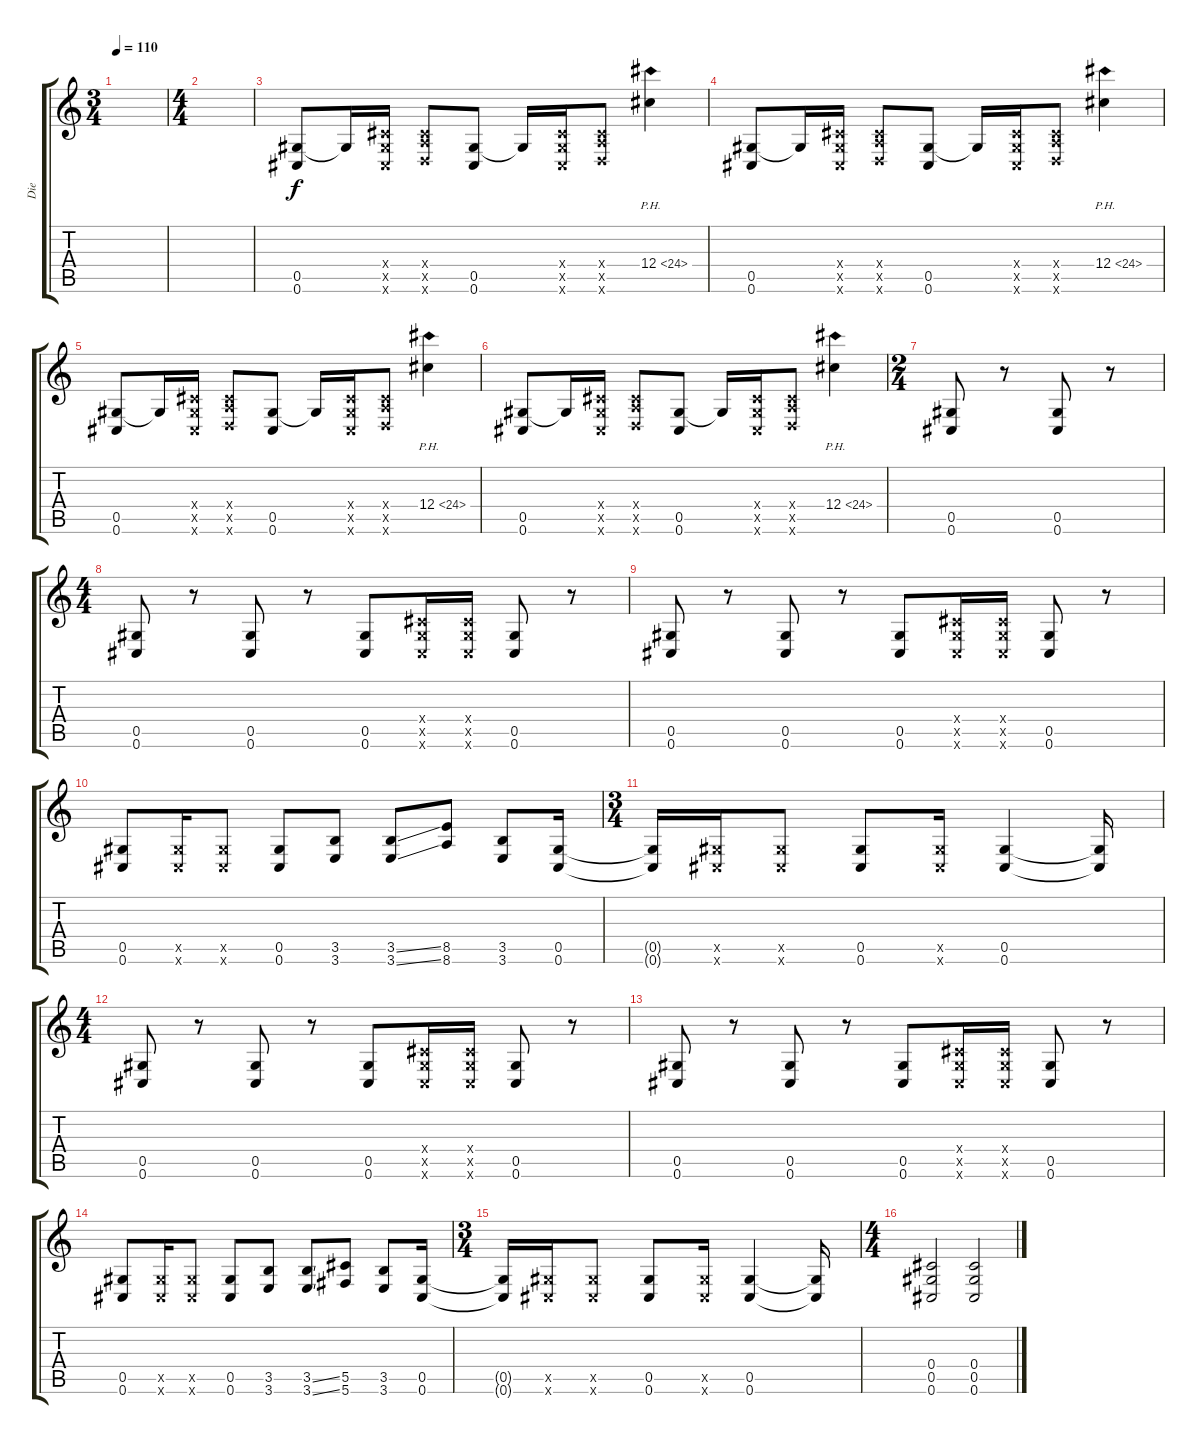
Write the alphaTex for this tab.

\track ("Die" "Die") {instrument distortionguitar}
\staff {score tabs}
\tuning (Eb4 Bb3 Gb3 Db3 Ab2 Db2) {hide}
\ts (3 4)
\tempo 110
\clef g2
\ks c
|
\ts (4 4)
|
(0.5 0.6).8 0.5{t}.16 (0.4{x} 0.5{x} 0.6{x}).16 (0.4{x} 1.5{x} 1.6{x}).8 (0.5 0.6).8 0.5{t}.16 (0.4{x} 0.5{x} 0.6{x}).16 (0.4{x} 1.5{x} 1.6{x}).8 12.4{ph 12}.4 |
(0.5 0.6).8 0.5{t}.16 (0.4{x} 0.5{x} 0.6{x}).16 (0.4{x} 1.5{x} 1.6{x}).8 (0.5 0.6).8 0.5{t}.16 (0.4{x} 0.5{x} 0.6{x}).16 (0.4{x} 1.5{x} 1.6{x}).8 12.4{ph 12}.4 |
(0.5 0.6).8 0.5{t}.16 (0.4{x} 0.5{x} 0.6{x}).16 (0.4{x} 1.5{x} 1.6{x}).8 (0.5 0.6).8 0.5{t}.16 (0.4{x} 0.5{x} 0.6{x}).16 (0.4{x} 1.5{x} 1.6{x}).8 12.4{ph 12}.4 |
(0.5 0.6).8 0.5{t}.16 (0.4{x} 0.5{x} 0.6{x}).16 (0.4{x} 1.5{x} 1.6{x}).8 (0.5 0.6).8 0.5{t}.16 (0.4{x} 0.5{x} 0.6{x}).16 (0.4{x} 1.5{x} 1.6{x}).8 12.4{ph 12}.4 |
\ts (2 4)
(0.5 0.6).8{volume 12 balance 16 instrument distortionguitar} r.8 (0.5 0.6).8 r.8 |
\ts (4 4)
(0.5 0.6).8 r.8 (0.5 0.6).8 r.8 (0.5 0.6).8 (0.4{x} 0.5{x} 0.6{x}).16 (0.4{x} 0.5{x} 0.6{x}).16 (0.5 0.6).8 r.8 |
(0.5 0.6).8 r.8 (0.5 0.6).8 r.8 (0.5 0.6).8 (0.4{x} 0.5{x} 0.6{x}).16 (0.4{x} 0.5{x} 0.6{x}).16 (0.5 0.6).8 r.8 |
(0.5 0.6).8 (0.5{x} 0.6{x}).16 (0.5{x} 0.6{x}).8 (0.5 0.6).8 (3.5 3.6).8 (3.5{ss} 3.6{ss}).8 (8.5 8.6).8 (3.5 3.6).8 (0.5 0.6).16 |
\ts (3 4)
(0.5{t} 0.6{t}).16 (0.5{x} 0.6{x}).16 (0.5{x} 0.6{x}).8 (0.5 0.6).8 (0.5{x} 0.6{x}).16 (0.5 0.6).4 (0.5{t} 0.6{t}).16 |
\ts (4 4)
(0.5 0.6).8 r.8 (0.5 0.6).8 r.8 (0.5 0.6).8 (0.4{x} 0.5{x} 0.6{x}).16 (0.4{x} 0.5{x} 0.6{x}).16 (0.5 0.6).8 r.8 |
(0.5 0.6).8 r.8 (0.5 0.6).8 r.8 (0.5 0.6).8 (0.4{x} 0.5{x} 0.6{x}).16 (0.4{x} 0.5{x} 0.6{x}).16 (0.5 0.6).8 r.8 |
(0.5 0.6).8 (0.5{x} 0.6{x}).16 (0.5{x} 0.6{x}).8 (0.5 0.6).8 (3.5 3.6).8 (3.5{ss} 3.6{ss}).8 (5.5 5.6).8 (3.5 3.6).8 (0.5 0.6).16 |
\ts (3 4)
(0.5{t} 0.6{t}).16 (0.5{x} 0.6{x}).16 (0.5{x} 0.6{x}).8 (0.5 0.6).8 (0.5{x} 0.6{x}).16 (0.5 0.6).4 (0.5{t} 0.6{t}).16 |
\ts (4 4)
(0.4 0.5 0.6).2 (0.4 0.5 0.6).2
